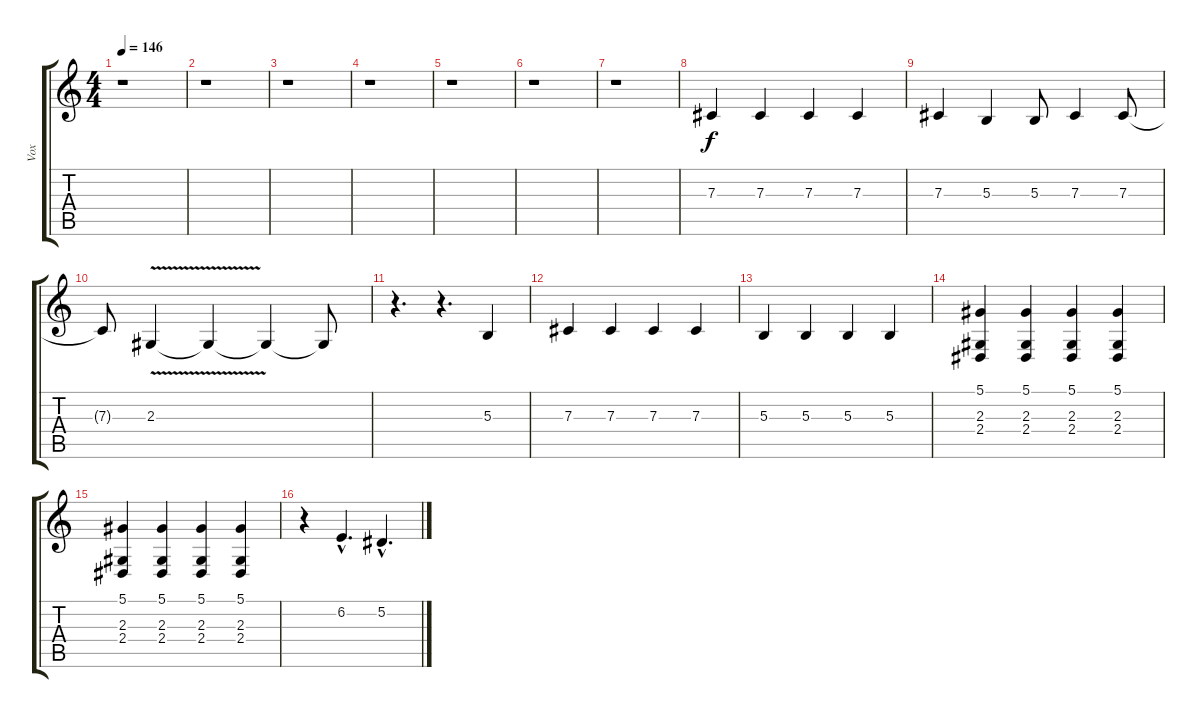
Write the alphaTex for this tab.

\track ("Vox" "Vox") {instrument lead2sawtooth}
\staff {score tabs}
\tuning (Eb4 Bb3 Gb3 Db3 Ab2 Eb2) {hide}
\ts (4 4)
\tempo 146
\clef g2
\ks c
r.1{dy f} |
r.1 |
r.1 |
r.1 |
r.1 |
r.1 |
r.1 |
7.3.4 7.3.4 7.3.4 7.3.4 |
7.3.4 5.3.4 5.3.8 7.3.4 7.3.8 |
7.3{t}.8 2.3{v}.4 2.3{t}.4 2.3{t}.4 2.3{t}.8 |
r.4{d} r.4{d} 5.3.4 |
7.3.4 7.3.4 7.3.4 7.3.4 |
5.3.4 5.3.4 5.3.4 5.3.4 |
(5.1 2.3 2.4).4 (5.1 2.3 2.4).4 (5.1 2.3 2.4).4 (5.1 2.3 2.4).4 |
(5.1 2.3 2.4).4 (5.1 2.3 2.4).4 (5.1 2.3 2.4).4 (5.1 2.3 2.4).4 |
r.4 6.2{hac}.4{d} 5.2{hac}.4{d}
